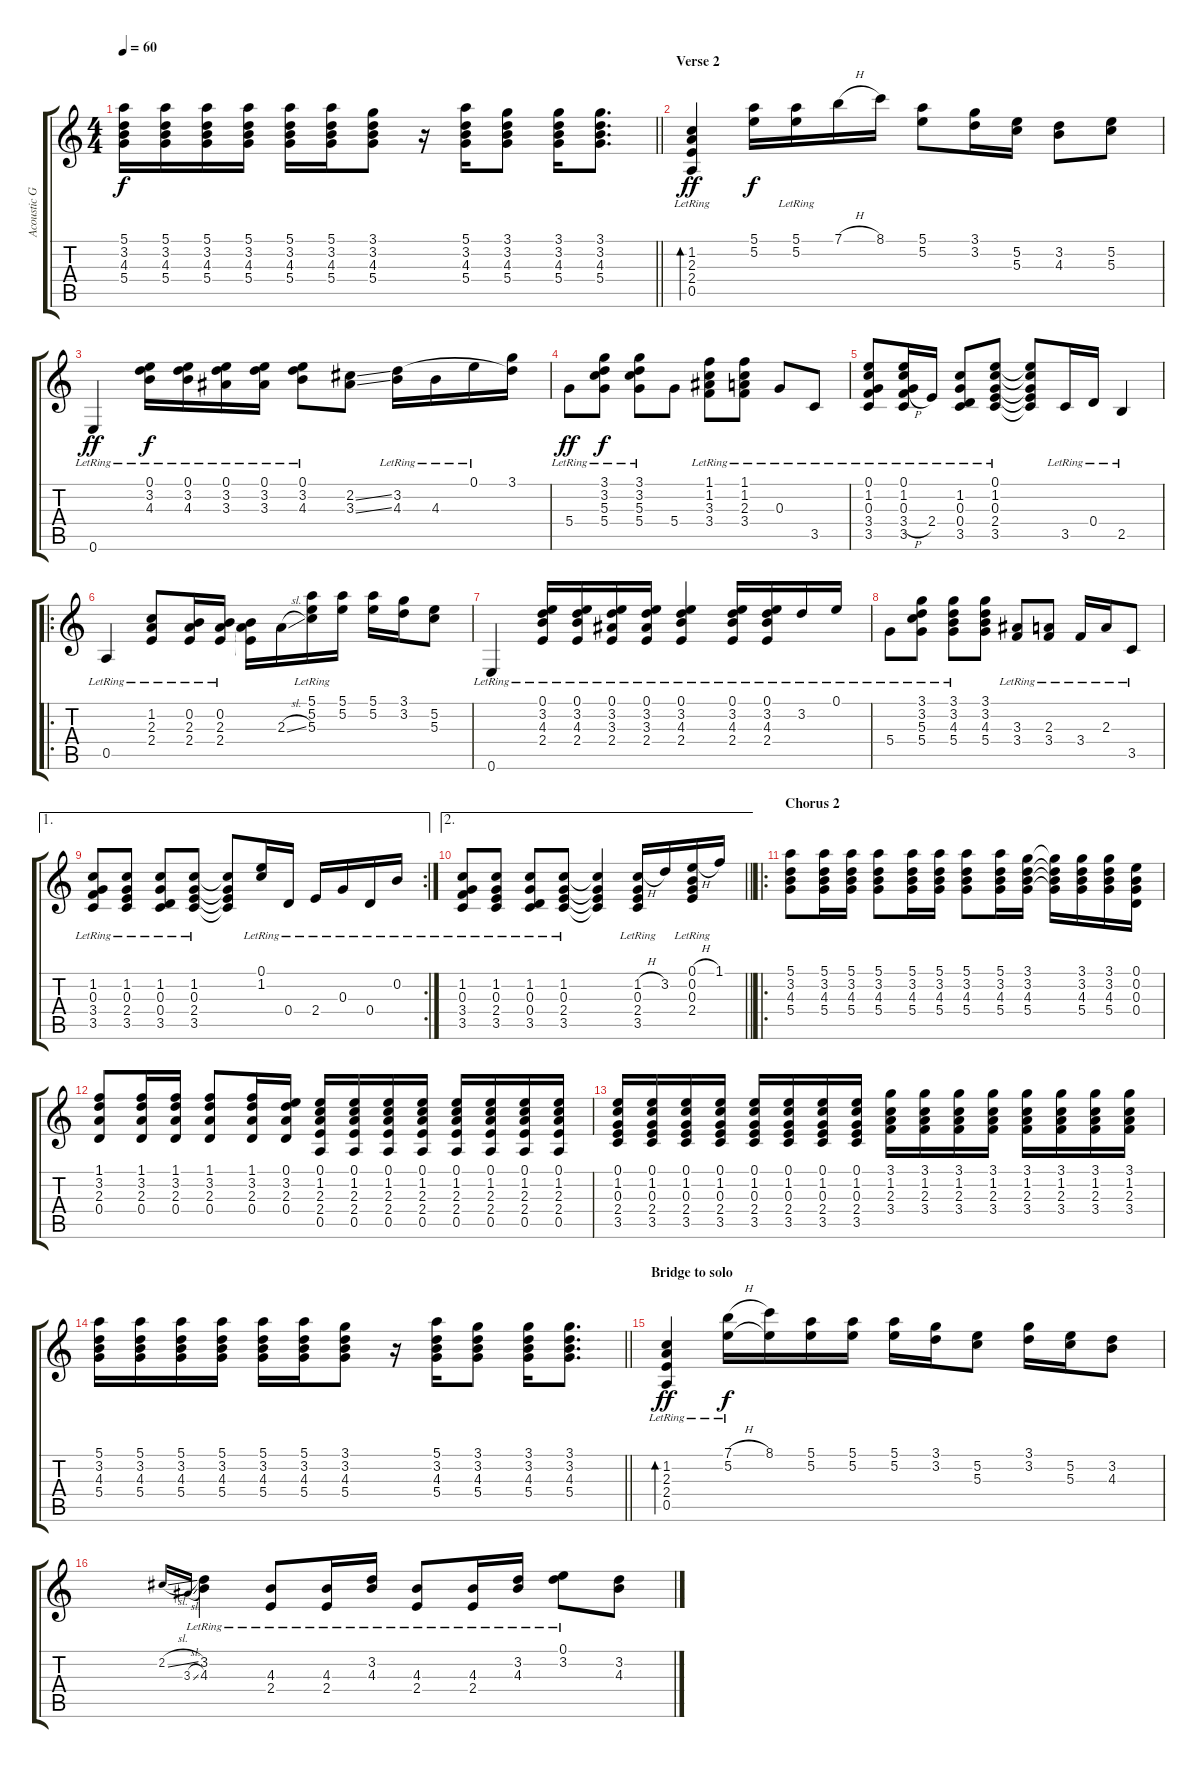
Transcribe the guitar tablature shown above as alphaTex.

\track ("Acoustic Guitar" "Acoustic G") {instrument acousticguitarsteel}
\staff {score tabs}
\tuning (E4 B3 G3 D3 A2 E2) {hide}
\ts (4 4)
\tempo 60
\clef g2
\barLineRight lightlight
\ks c
(5.1 3.2 4.3 5.4).16{dy f} (5.1 3.2 4.3 5.4).16 (5.1 3.2 4.3 5.4).16 (5.1 3.2 4.3 5.4).16 (5.1 3.2 4.3 5.4).16 (5.1 3.2 4.3 5.4).16 (3.1 3.2 4.3 5.4).8 r.16 (5.1 3.2 4.3 5.4).16 (3.1 3.2 4.3 5.4).8 (3.1 3.2 4.3 5.4).16 (3.1 3.2 4.3 5.4).8{d} |
\section ("" "Verse 2")
(1.2 2.3 2.4 0.5{lr}).4{bd 60 dy ff} (5.1 5.2).16{dy f} (5.1 5.2{lr}).16 7.1{h}.16 8.1.16 (5.1 5.2).8 (3.1 3.2).16 (5.2 5.3).16 (3.2 4.3).8 (5.2 5.3).8 |
0.6{lr}.4{dy ff} (0.1{lr} 3.2{lr} 4.3{lr}).16{dy f} (0.1{lr} 3.2{lr} 4.3{lr}).16 (0.1{lr} 3.2{lr} 3.3{lr}).16 (0.1{lr} 3.2{lr} 3.3{lr}).16 (0.1{lr} 3.2{lr} 4.3{lr}).8 (2.2{ss} 3.3{ss}).8 (3.2{lr} 4.3{lr}).16 4.3{lr}.16 0.1{lr}.16 (3.1 3.2{t}).16 |
5.4{lr}.8{dy ff} (3.1{lr} 3.2{lr} 5.3{lr} 5.4{lr}).8{dy f} (3.1{lr} 3.2{lr} 5.3{lr} 5.4{lr}).8 5.4.8 (1.1{lr} 1.2{lr} 3.3{lr} 3.4{lr}).8 (1.1{lr} 1.2{lr} 2.3{lr} 3.4{lr}).8 0.3{lr}.8 3.5{lr}.8 |
(0.1{lr} 1.2{lr} 0.3{lr} 3.4{lr} 3.5{lr}).8 (0.1{lr} 1.2{lr} 0.3{lr} 3.4{h} 3.5{lr}).16 2.4{lr}.16 (1.2{lr} 0.3{lr} 0.4{lr} 3.5{lr}).8 (0.1{lr} 1.2{lr} 0.3{lr} 2.4{lr} 3.5{lr}).8 (0.1{t} 1.2{t} 0.3{t} 2.4{t} 3.5{t}).8 3.5{lr}.16 0.4{lr}.16 2.5{lr}.4 |
\ro
0.5{lr}.4 (1.2{lr} 2.3{lr} 2.4{lr}).8 (0.2{lr} 2.3{lr} 2.4{lr}).16 (0.2{lr} 2.3{lr} 2.4{lr}).16 (0.2{t} 2.3{t} 2.4{t}).16 2.3{sl}.16 (5.1 5.2 5.3{lr}).16 (5.1 5.2).16 (5.1 5.2).16 (3.1 3.2).16 (5.2 5.3).8 |
0.6{lr}.4 (0.1{lr} 3.2{lr} 4.3{lr} 2.4{lr}).16 (0.1{lr} 3.2{lr} 4.3{lr} 2.4{lr}).16 (0.1{lr} 3.2{lr} 3.3{lr} 2.4{lr}).16 (0.1{lr} 3.2{lr} 3.3{lr} 2.4{lr}).16 (0.1{lr} 3.2{lr} 4.3{lr} 2.4{lr}).4 (0.1{lr} 3.2{lr} 4.3{lr} 2.4{lr}).16 (0.1{lr} 3.2{lr} 4.3{lr} 2.4{lr}).16 3.2{lr}.16 0.1{lr}.16 |
5.4{lr}.8 (3.1{lr} 3.2{lr} 5.3{lr} 5.4{lr}).8 (3.1{lr} 3.2{lr} 4.3{lr} 5.4{lr}).8 (3.1 3.2 4.3 5.4).8 (3.3{lr} 3.4{lr}).8 (2.3{lr} 3.4{lr}).8 3.4{lr}.16 2.3{lr}.16 3.5{lr}.8 |
\ae 1
\rc 2
(1.2{lr} 0.3{lr} 3.4{lr} 3.5{lr}).8 (1.2{lr} 0.3{lr} 2.4{lr} 3.5{lr}).8 (1.2{lr} 0.3{lr} 0.4{lr} 3.5{lr}).8 (1.2{lr} 0.3{lr} 2.4{lr} 3.5{lr}).8 (1.2{t} 0.3{t} 2.4{t} 3.5{t}).8 (0.1{lr} 1.2{lr}).16 0.4{lr}.16 2.4{lr}.16 0.3{lr}.16 0.4{lr}.16 0.2{lr}.16 |
\ae 2
\barLineRight lightlight
(1.2{lr} 0.3{lr} 3.4{lr} 3.5{lr}).8 (1.2{lr} 0.3{lr} 2.4{lr} 3.5{lr}).8 (1.2{lr} 0.3{lr} 0.4{lr} 3.5{lr}).8 (1.2{lr} 0.3{lr} 2.4{lr} 3.5{lr}).8 (1.2{t} 0.3{t} 2.4{t} 3.5{t}).4 (1.2{h} 0.3{lr} 2.4{lr} 3.5{lr}).16 3.2.16 (0.1{h} 0.2{lr} 0.3{lr} 2.4{lr}).16 1.1.16 |
\ro
\section ("" "Chorus 2")
(5.1 3.2 4.3 5.4).8 (5.1 3.2 4.3 5.4).16 (5.1 3.2 4.3 5.4).16 (5.1 3.2 4.3 5.4).8 (5.1 3.2 4.3 5.4).16 (5.1 3.2 4.3 5.4).16 (5.1 3.2 4.3 5.4).8 (5.1 3.2 4.3 5.4).16 (3.1 3.2 4.3 5.4).16 (3.1{t} 3.2{t} 4.3{t} 5.4{t}).16 (3.1 3.2 4.3 5.4).16 (3.1 3.2 4.3 5.4).16 (0.1 0.2 0.3 0.4).16 |
(1.1 3.2 2.3 0.4).8 (1.1 3.2 2.3 0.4).16 (1.1 3.2 2.3 0.4).16 (1.1 3.2 2.3 0.4).8 (1.1 3.2 2.3 0.4).16 (0.1 3.2 2.3 0.4).16 (0.1 1.2 2.3 2.4 0.5).16 (0.1 1.2 2.3 2.4 0.5).16 (0.1 1.2 2.3 2.4 0.5).16 (0.1 1.2 2.3 2.4 0.5).16 (0.1 1.2 2.3 2.4 0.5).16 (0.1 1.2 2.3 2.4 0.5).16 (0.1 1.2 2.3 2.4 0.5).16 (0.1 1.2 2.3 2.4 0.5).16 |
(0.1 1.2 0.3 2.4 3.5).16 (0.1 1.2 0.3 2.4 3.5).16 (0.1 1.2 0.3 2.4 3.5).16 (0.1 1.2 0.3 2.4 3.5).16 (0.1 1.2 0.3 2.4 3.5).16 (0.1 1.2 0.3 2.4 3.5).16 (0.1 1.2 0.3 2.4 3.5).16 (0.1 1.2 0.3 2.4 3.5).16 (3.1 1.2 2.3 3.4).16 (3.1 1.2 2.3 3.4).16 (3.1 1.2 2.3 3.4).16 (3.1 1.2 2.3 3.4).16 (3.1 1.2 2.3 3.4).16 (3.1 1.2 2.3 3.4).16 (3.1 1.2 2.3 3.4).16 (3.1 1.2 2.3 3.4).16 |
\barLineRight lightlight
(5.1 3.2 4.3 5.4).16 (5.1 3.2 4.3 5.4).16 (5.1 3.2 4.3 5.4).16 (5.1 3.2 4.3 5.4).16 (5.1 3.2 4.3 5.4).16 (5.1 3.2 4.3 5.4).16 (3.1 3.2 4.3 5.4).8 r.16 (5.1 3.2 4.3 5.4).16 (3.1 3.2 4.3 5.4).8 (3.1 3.2 4.3 5.4).16 (3.1 3.2 4.3 5.4).8{d} |
\section ("" "Bridge to solo")
(1.2 2.3 2.4 0.5{lr}).4{bd 60 dy ff} (7.1{h} 5.2{lr}).16{dy f} (8.1 5.2{t}).16 (5.1 5.2).16 (5.1 5.2).16 (5.1 5.2).16 (3.1 3.2).16 (5.2 5.3).8 (3.1 3.2).16 (5.2 5.3).16 (3.2 4.3).8 |
2.2{sl}.16{gr onbeat} 3.3{sl}.16{gr onbeat} (3.2{lr} 4.3{lr}).4 (4.3{lr} 2.4).8 (4.3{lr} 2.4).16 (3.2{lr} 4.3{lr}).16 (4.3{lr} 2.4).8 (4.3{lr} 2.4).16 (3.2{lr} 4.3{lr}).16 (0.1{lr} 3.2{lr}).8 (3.2 4.3).8
